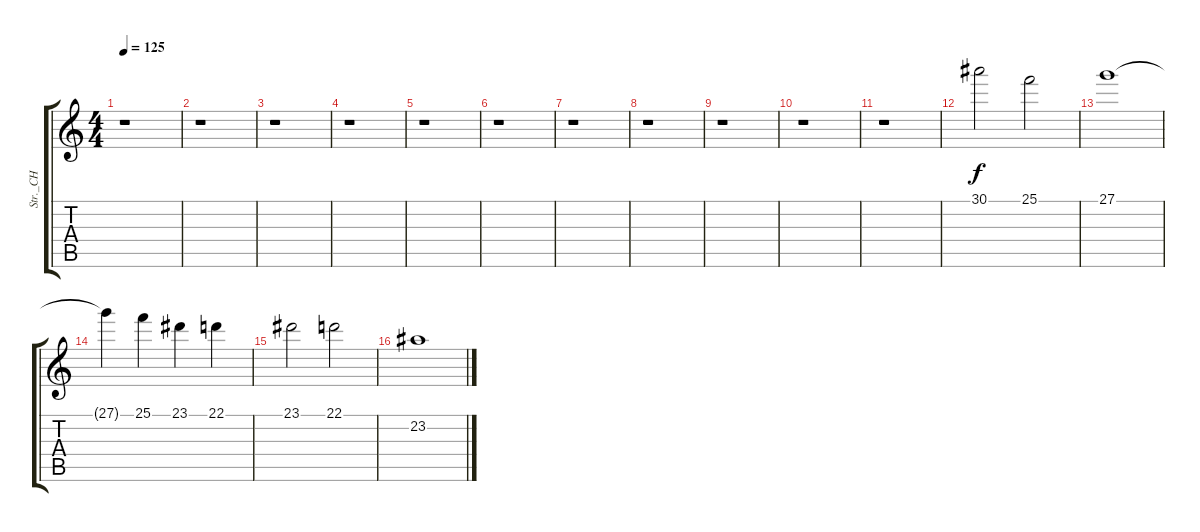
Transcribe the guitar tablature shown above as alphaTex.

\track ("Str._CH" "Str._CH") {instrument stringensemble1}
\staff {score tabs}
\tuning (E4 B3 G3 D3 A2 E2) {hide}
\ts (4 4)
\tempo 125
\clef g2
\ks c
r.1{dy f} |
r.1 |
r.1 |
r.1 |
r.1 |
r.1 |
r.1 |
r.1 |
r.1 |
r.1 |
r.1 |
30.1.2 25.1.2 |
27.1.1 |
27.1{t}.4 25.1.4 23.1.4 22.1.4 |
23.1.2 22.1.2 |
23.2.1
